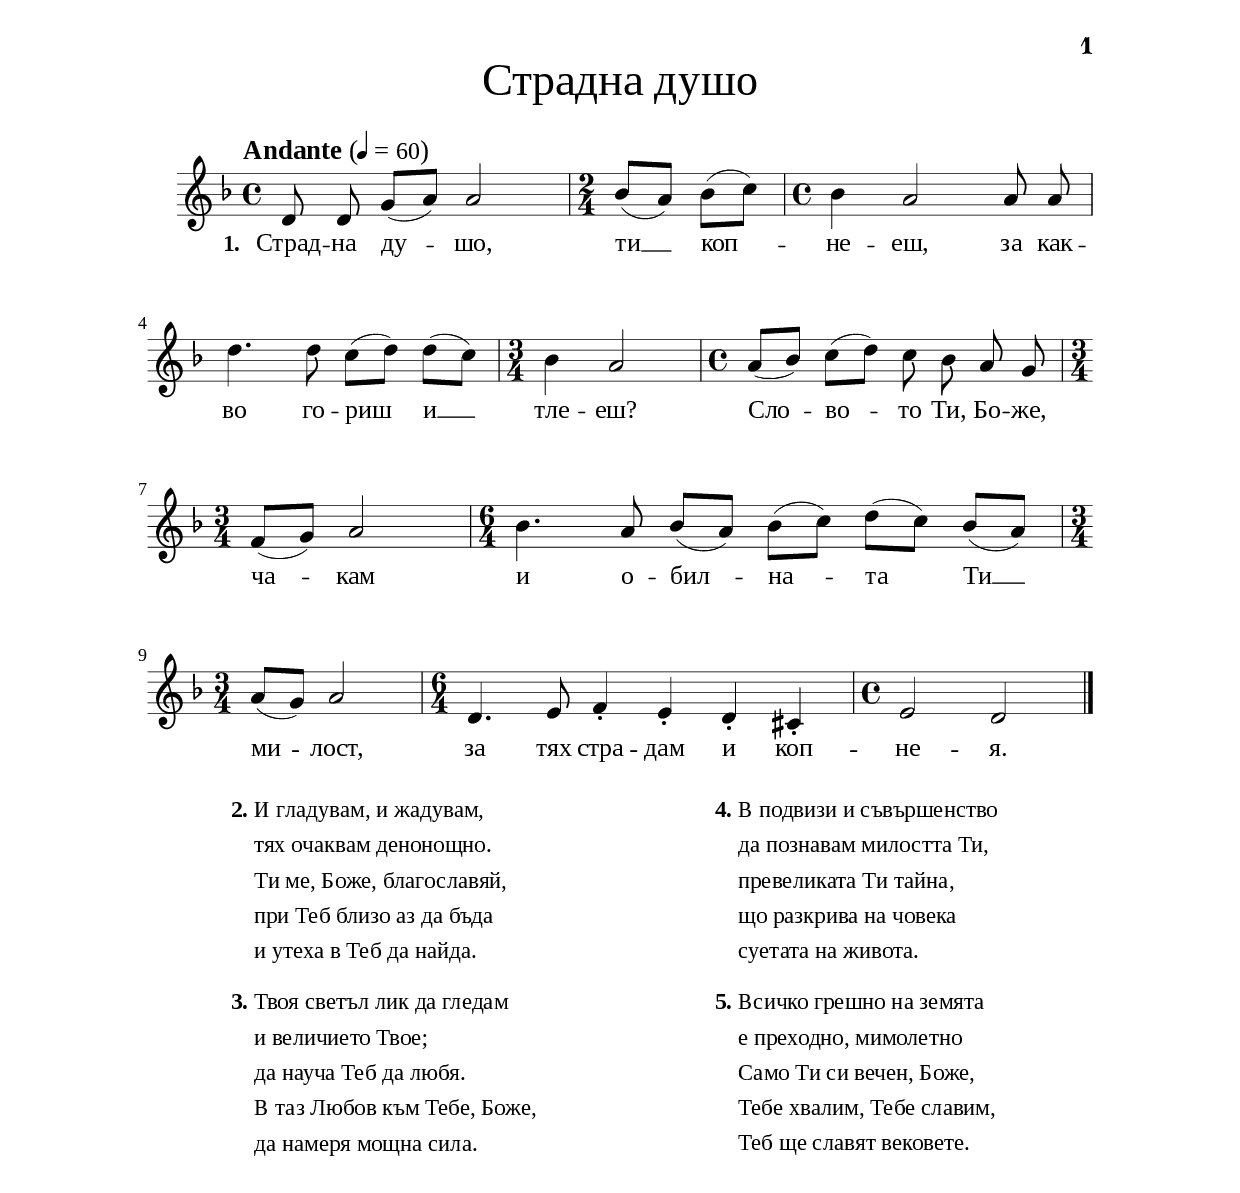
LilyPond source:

\version "2.24.4"

% include paper part and global functions
\include "include/globals.ily"

\bookpart {
  \label #'ref029
  \tocItem \markup "Страдна душо"
  \include "include/bookpart-paper.ily"
  \score {
    \include "include/score-layout.ily"

    \new Voice \absolute {
      \clef treble
      \key d \minor
      \time 4/4
      \tempoFunc "Andante" 4 "60"
      \autoBeamOff

      d'8 d' g'8 ([ a' ]) a'2 | \time 2/4 bes'8 ([ a' ])  bes' ([ c'' ])  |

      \time 4/4 bes'4 a'2 a'8 a' | \break
      d''4. d''8 c'' ([ d'' ]) d'' ([ c'' ]) \time 3/4  bes'4 a'2 |
      \time 4/4  a'8 ([ bes' ]) c'' ([ d'' ]) c'' bes' a' g' |\break
      \time 3/4  f'8 ([ g' ]) a'2 | \time 6/4  bes'4. a'8 bes' ([ a' ]) bes' ([ c'' ]) d'' ([ c'' ]) bes' ([ a' ]) \break |
      \time 3/4  |a'8 ([ g'8 ]) a'2 | \time 6/4  d'4. e'8 f'4\staccato e'4\staccato d'\staccato cis'\staccato | \time 4/4  e'2 d' | \bar "|." \break

    }

    \addlyrics {
      \set stanza = "1. " Страд -- на
      ду -- шо, ти __ коп -- не -- еш, за как -- во го --
      риш и __ тле -- еш? Сло -- во -- то Ти, Бо -- же,
      ча -- кам и о -- бил -- на -- та Ти __ ми -- лост,
      за тях стра -- дам и коп -- не -- я.}

      \header {
        title = \titleFunc #'ref_desc_3 "Страдна душо" "Stradna dušo"
      }

      \midi{}

    } % score



    \markup \abs-fontsize #11 \override #`(baseline-skip . ,bgCoupletBaselineSkip) {
      \fill-line {
        \hspace #0.1
        \column {
          \line {
            \bold "2."
            \column {
              "И гладувам, и жадувам,"
              "тях очаквам денонощно."
              "Ти ме, Боже, благославяй,"
              "при Теб близо аз да бъда"
              "и утеха в Теб да найда."
            }
          }
          \vspace #1
          \line {
            \bold "3."
            \column {
              "Твоя светъл лик да гледам"
              "и величието Твое;"
              "да науча Теб да любя."
              "В таз Любов към Тебе, Боже,"
              "да намеря мощна сила."
            }
          }

        }
        \hspace #0.1
        % adds horizontal spacing between columns
        \column {
          \line {
            \bold "4."
            \column {
              "В подвизи и съвършенство"
              "да познавам милостта Ти,"
              "превеликата Ти тайна,"
              "що разкрива на човека"
              "суетата на живота."
            }
          }
          % adds vertical spacing between verses
          \vspace #1
          \line {
            \bold "5."
            \column {
              "Всичко грешно на земята"
              "е преходно, мимолетно"
              "Само Ти си вечен, Боже,"
              "Тебе хвалим, Тебе славим,"
              "Теб ще славят вековете."
            }
          }
        }\hspace #0.1
      }
    }
  } % bookpart
